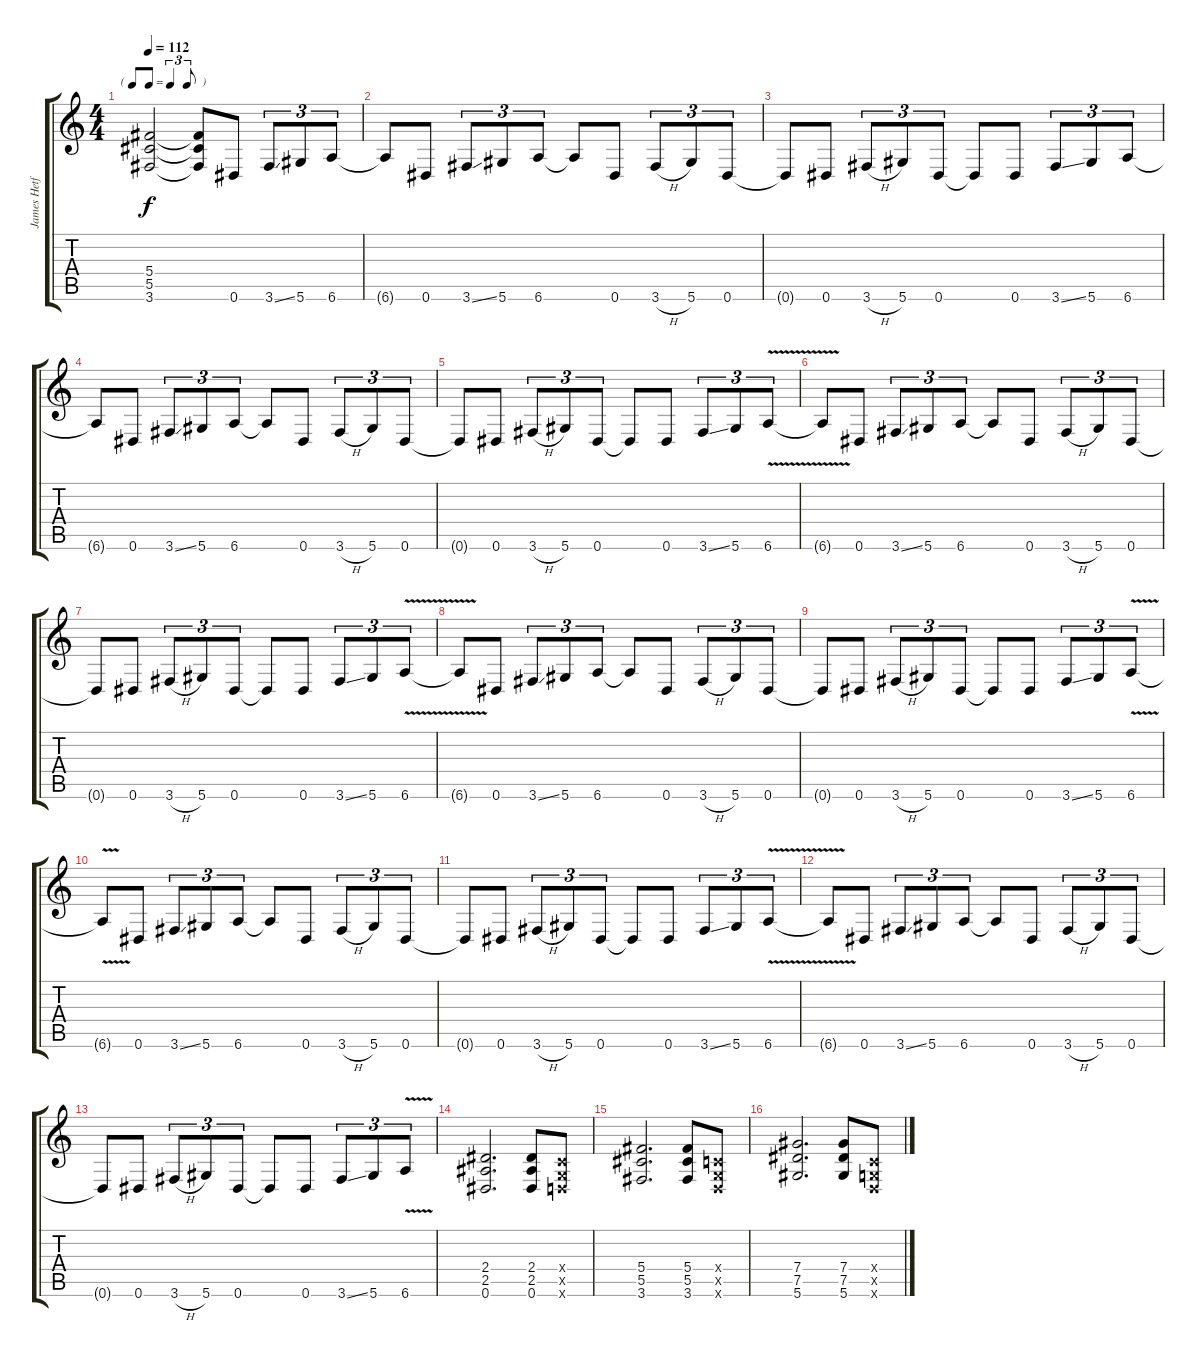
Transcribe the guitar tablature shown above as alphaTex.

\track ("James Hetfield (Gtr 1)" "James Hetf") {instrument distortionguitar}
\staff {score tabs}
\tuning (Eb4 Bb3 Gb3 Db3 Ab2 Eb2) {hide}
\ts (4 4)
\tf triplet8th
\tempo 112
\clef g2
\ks c
(5.4 5.5 3.6).2{dy f} (5.4{t} 5.5{t} 3.6{t}).8 0.6.8 3.6{ss}.8{tu (3 2)} 5.6.8{tu (3 2)} 6.6.8{tu (3 2)} |
6.6{t}.8 0.6.8 3.6{ss}.8{tu (3 2)} 5.6.8{tu (3 2)} 6.6.8{tu (3 2)} 6.6{t}.8 0.6.8 3.6{h}.8{tu (3 2)} 5.6.8{tu (3 2)} 0.6.8{tu (3 2)} |
0.6{t}.8 0.6.8 3.6{h}.8{tu (3 2)} 5.6.8{tu (3 2)} 0.6.8{tu (3 2)} 0.6{t}.8 0.6.8 3.6{ss}.8{tu (3 2)} 5.6.8{tu (3 2)} 6.6.8{tu (3 2)} |
6.6{t}.8 0.6.8 3.6{ss}.8{tu (3 2)} 5.6.8{tu (3 2)} 6.6.8{tu (3 2)} 6.6{t}.8 0.6.8 3.6{h}.8{tu (3 2)} 5.6.8{tu (3 2)} 0.6.8{tu (3 2)} |
0.6{t}.8 0.6.8 3.6{h}.8{tu (3 2)} 5.6.8{tu (3 2)} 0.6.8{tu (3 2)} 0.6{t}.8 0.6.8 3.6{ss}.8{tu (3 2)} 5.6.8{tu (3 2)} 6.6{v}.8{tu (3 2)} |
6.6{t}.8 0.6.8 3.6{ss}.8{tu (3 2)} 5.6.8{tu (3 2)} 6.6.8{tu (3 2)} 6.6{t}.8 0.6.8 3.6{h}.8{tu (3 2)} 5.6.8{tu (3 2)} 0.6.8{tu (3 2)} |
0.6{t}.8 0.6.8 3.6{h}.8{tu (3 2)} 5.6.8{tu (3 2)} 0.6.8{tu (3 2)} 0.6{t}.8 0.6.8 3.6{ss}.8{tu (3 2)} 5.6.8{tu (3 2)} 6.6{v}.8{tu (3 2)} |
6.6{t}.8 0.6.8 3.6{ss}.8{tu (3 2)} 5.6.8{tu (3 2)} 6.6.8{tu (3 2)} 6.6{t}.8 0.6.8 3.6{h}.8{tu (3 2)} 5.6.8{tu (3 2)} 0.6.8{tu (3 2)} |
0.6{t}.8 0.6.8 3.6{h}.8{tu (3 2)} 5.6.8{tu (3 2)} 0.6.8{tu (3 2)} 0.6{t}.8 0.6.8 3.6{ss}.8{tu (3 2)} 5.6.8{tu (3 2)} 6.6{v}.8{tu (3 2)} |
6.6{t}.8 0.6.8 3.6{ss}.8{tu (3 2)} 5.6.8{tu (3 2)} 6.6.8{tu (3 2)} 6.6{t}.8 0.6.8 3.6{h}.8{tu (3 2)} 5.6.8{tu (3 2)} 0.6.8{tu (3 2)} |
0.6{t}.8 0.6.8 3.6{h}.8{tu (3 2)} 5.6.8{tu (3 2)} 0.6.8{tu (3 2)} 0.6{t}.8 0.6.8 3.6{ss}.8{tu (3 2)} 5.6.8{tu (3 2)} 6.6{v}.8{tu (3 2)} |
6.6{t}.8 0.6.8 3.6{ss}.8{tu (3 2)} 5.6.8{tu (3 2)} 6.6.8{tu (3 2)} 6.6{t}.8 0.6.8 3.6{h}.8{tu (3 2)} 5.6.8{tu (3 2)} 0.6.8{tu (3 2)} |
0.6{t}.8 0.6.8 3.6{h}.8{tu (3 2)} 5.6.8{tu (3 2)} 0.6.8{tu (3 2)} 0.6{t}.8 0.6.8 3.6{ss}.8{tu (3 2)} 5.6.8{tu (3 2)} 6.6{v}.8{tu (3 2)} |
(2.4 2.5 0.6).2{d} (2.4 2.5 0.6).8 (-1.4{x} -1.5{x} -1.6{x}).8 |
(5.4 5.5 3.6).2{d} (5.4 5.5 3.6).8 (-1.4{x} -1.5{x} -1.6{x}).8 |
(7.4 7.5 5.6).2{d} (7.4 7.5 5.6).8 (-1.4{x} -1.5{x} -1.6{x}).8
